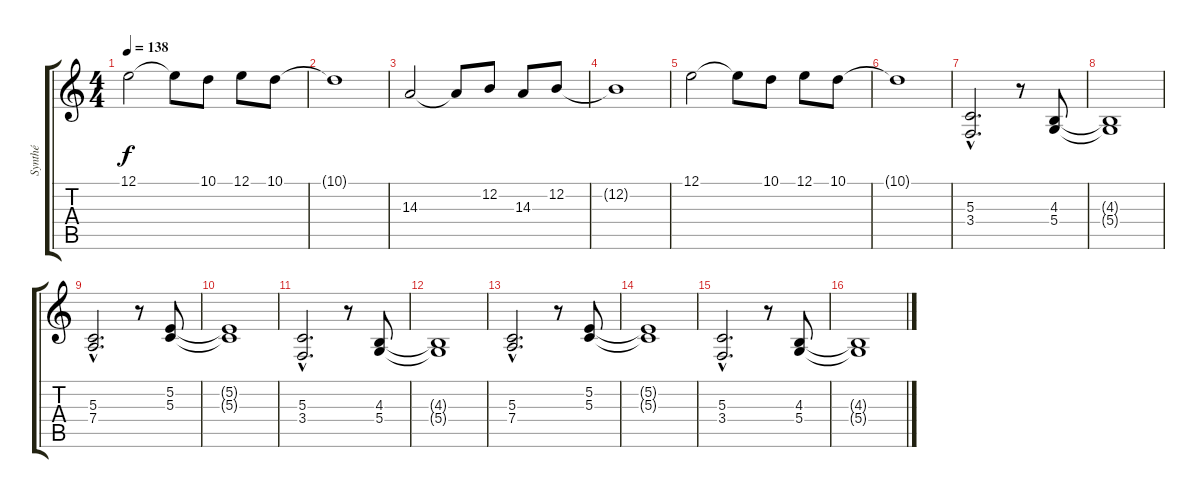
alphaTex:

\track ("Synthé" "Synthé") {instrument flute}
\staff {score tabs}
\tuning (E4 B3 G3 D3 A2 E2) {hide}
\ts (4 4)
\tempo 138
\clef g2
\ks c
12.1.2{dy f} 12.1{t}.8 10.1.8 12.1.8 10.1.8 |
10.1{t}.1 |
14.3.2 14.3{t}.8 12.2.8 14.3.8 12.2.8 |
12.2{t}.1 |
12.1.2 12.1{t}.8 10.1.8 12.1.8 10.1.8 |
10.1{t}.1 |
(5.3{hac} 3.4{hac}).2{d} r.8 (4.3 5.4).8 |
(4.3{t} 5.4{t}).1 |
(5.3{hac} 7.4{hac}).2{d} r.8 (5.2 5.3).8 |
(5.2{t} 5.3{t}).1 |
(5.3{hac} 3.4{hac}).2{d} r.8 (4.3 5.4).8 |
(4.3{t} 5.4{t}).1 |
(5.3{hac} 7.4{hac}).2{d} r.8 (5.2 5.3).8 |
(5.2{t} 5.3{t}).1 |
(5.3{hac} 3.4{hac}).2{d} r.8 (4.3 5.4).8 |
(4.3{t} 5.4{t}).1
